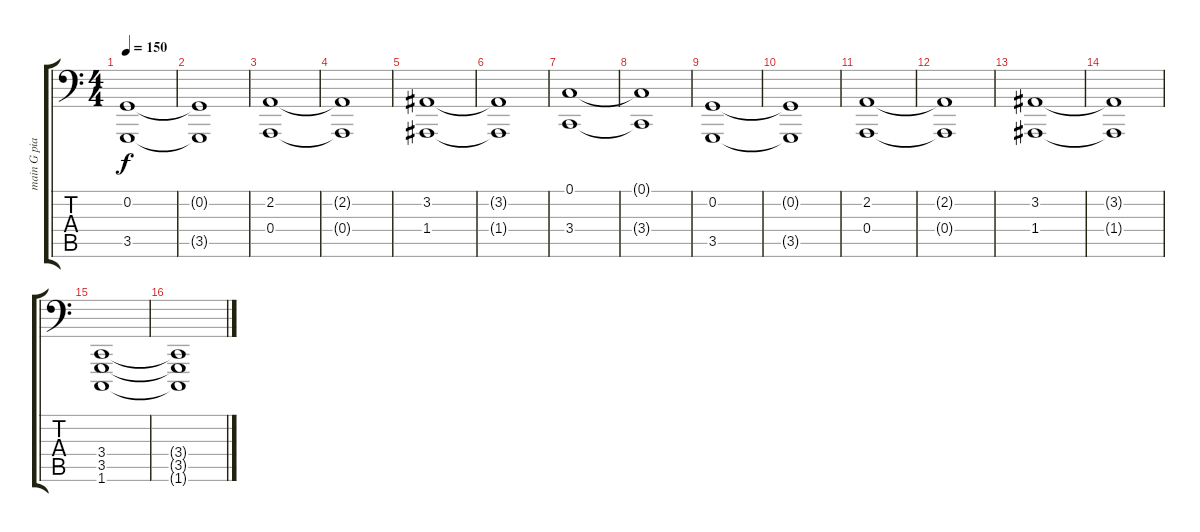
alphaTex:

\track ("main G piano" "main G pia") {instrument acousticgrandpiano}
\staff {score tabs}
\tuning (C3 G2 D2 A1 E1 B0) {hide}
\ts (4 4)
\tempo 150
\clef f4
\ks c
(0.2 3.5).1{dy f} |
(0.2{t} 3.5{t}).1 |
(2.2 0.4).1 |
(2.2{t} 0.4{t}).1 |
(3.2 1.4).1 |
(3.2{t} 1.4{t}).1 |
(0.1 3.4).1 |
(0.1{t} 3.4{t}).1 |
(0.2 3.5).1 |
(0.2{t} 3.5{t}).1 |
(2.2 0.4).1 |
(2.2{t} 0.4{t}).1 |
(3.2 1.4).1 |
(3.2{t} 1.4{t}).1 |
(3.4 3.5 1.6).1 |
(3.4{t} 3.5{t} 1.6{t}).1
